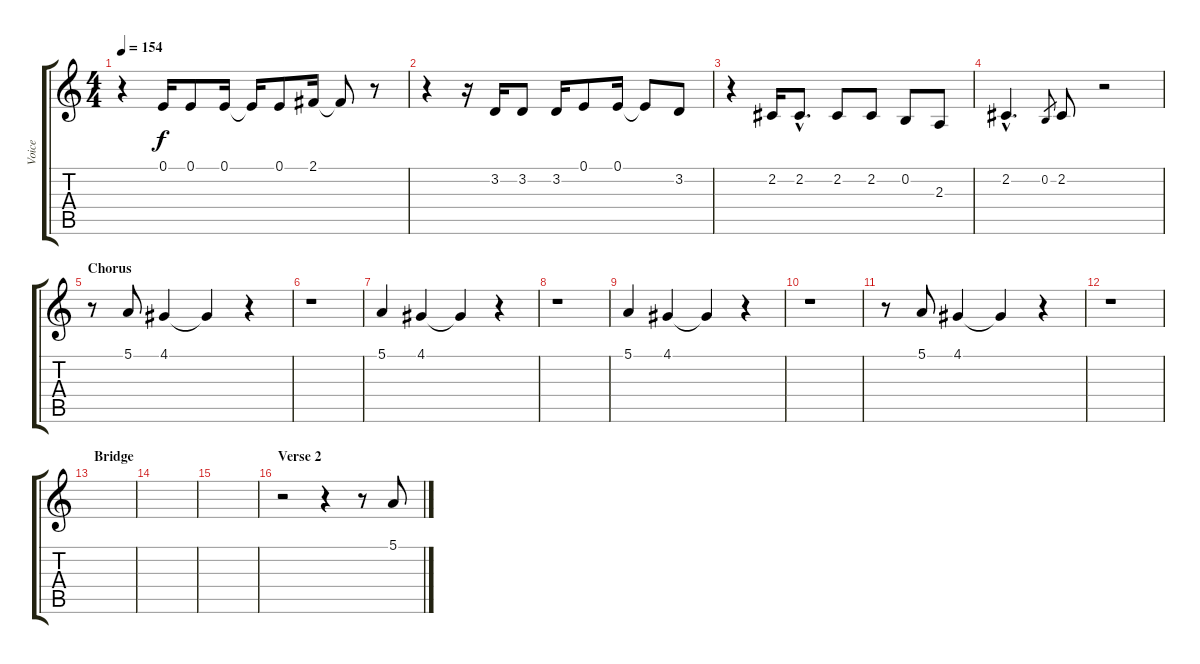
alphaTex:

\track ("Voice" "Voice") {instrument viola}
\staff {score tabs}
\tuning (E4 B3 G3 D3 A2 E2) {hide}
\ts (4 4)
\tempo 154
\clef g2
\ks c
r.4{dy f} 0.1.16 0.1.8 0.1.16 0.1{t}.16 0.1.8 2.1.16 2.1{t}.8 r.8 |
r.4 r.16 3.2.16 3.2.8 3.2.16 0.1.8 0.1.16 0.1{t}.8 3.2.8 |
r.4 2.2.16 2.2{hac}.8{d} 2.2.8 2.2.8 0.2.8 2.3.8 |
2.2{hac}.4{d} 0.2.8{gr} 2.2.8 r.2 |
\section ("" "Chorus")
r.8 5.1.8 4.1.4 4.1{t}.4 r.4 |
r.1 |
5.1.4 4.1.4 4.1{t}.4 r.4 |
r.1 |
5.1.4 4.1.4 4.1{t}.4 r.4 |
r.1 |
r.8 5.1.8 4.1.4 4.1{t}.4 r.4 |
r.1 |
\section ("" "Bridge")
|
|
|
\section ("" "Verse 2")
r.2 r.4 r.8 5.1.8
